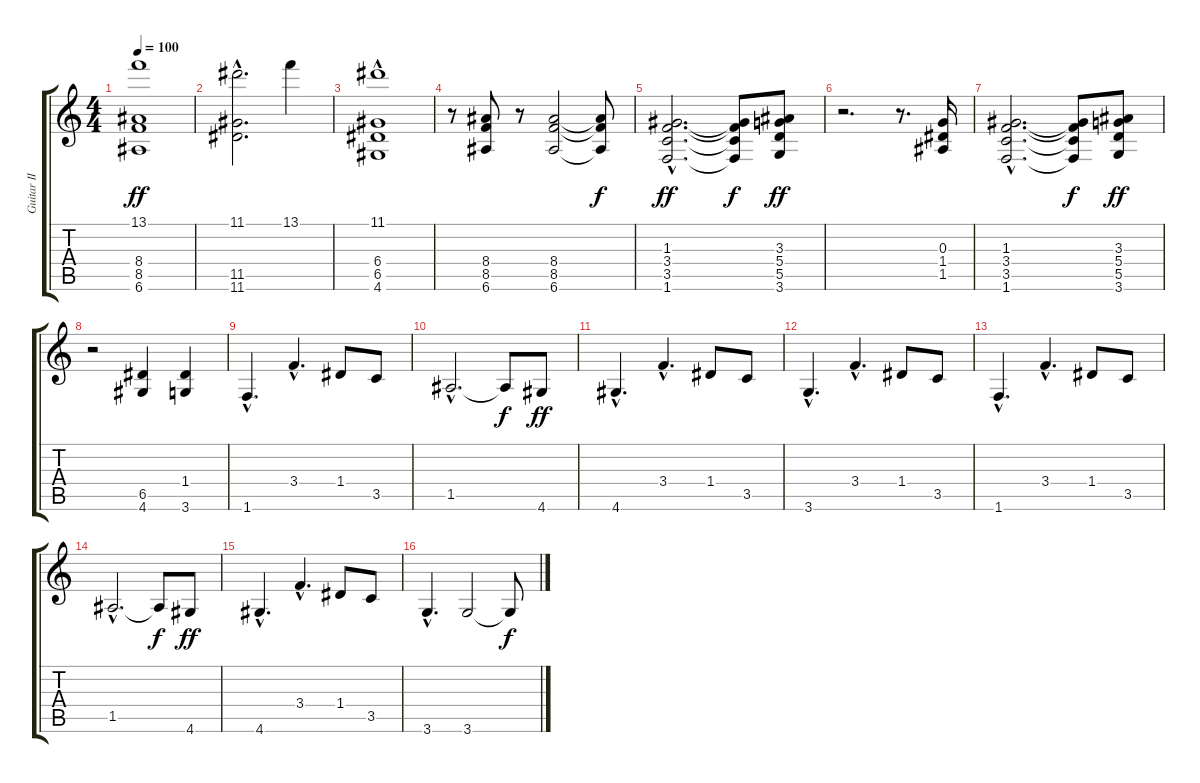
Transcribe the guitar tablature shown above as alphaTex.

\track ("Guitar II" "Guitar II") {instrument distortionguitar}
\staff {score tabs}
\tuning (E4 B3 G3 D3 A2 E2) {hide}
\ts (4 4)
\tempo 100
\clef g2
\ks c
(13.1 8.4 8.5 6.6).1{dy ff} |
(11.1{hac} 11.5 11.6).2{d} 13.1.4 |
(11.1{hac} 6.4 6.5 4.6).1 |
r.8 (8.4 8.5 6.6).8 r.8 (8.4 8.5 6.6).2 (8.4{t} 8.5{t} 6.6{t}).8{dy f} |
(1.3{hac} 3.4{hac} 3.5{hac} 1.6{hac}).2{d dy ff} (1.3{t} 3.4{t} 3.5{t} 1.6{t}).8{dy f} (3.3 5.4 5.5 3.6).8{dy ff} |
r.2{d} r.8{d} (0.3 1.4 1.5).16 |
(1.3{hac} 3.4{hac} 3.5{hac} 1.6{hac}).2{d} (1.3{t} 3.4{t} 3.5{t} 1.6{t}).8{dy f} (3.3 5.4 5.5 3.6).8{dy ff} |
r.2 (6.5 4.6).4 (1.4 3.6).4 |
1.6{hac}.4{d} 3.4{hac}.4{d} 1.4.8 3.5.8 |
1.5{hac}.2{d} 1.5{t}.8{dy f} 4.6.8{dy ff} |
4.6{hac}.4{d} 3.4{hac}.4{d} 1.4.8 3.5.8 |
3.6{hac}.4{d} 3.4{hac}.4{d} 1.4.8 3.5.8 |
1.6{hac}.4{d} 3.4{hac}.4{d} 1.4.8 3.5.8 |
1.5{hac}.2{d} 1.5{t}.8{dy f} 4.6.8{dy ff} |
4.6{hac}.4{d} 3.4{hac}.4{d} 1.4.8 3.5.8 |
3.6{hac}.4{d} 3.6.2 3.6{t}.8{dy f}
